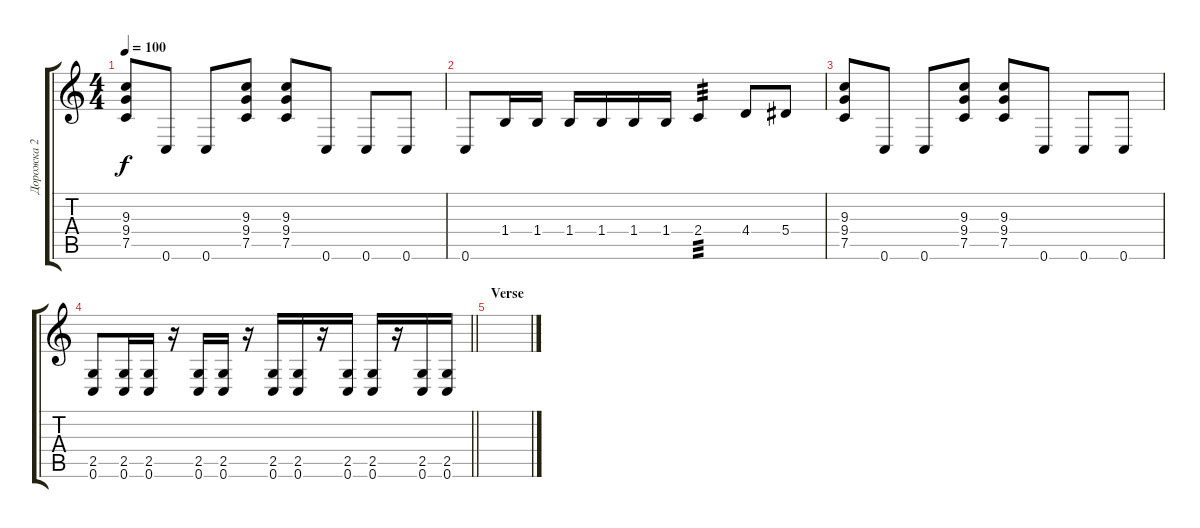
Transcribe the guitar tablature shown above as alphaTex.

\track ("Дорожка 2" "Дорожка 2") {instrument distortionguitar}
\staff {score tabs}
\tuning (C4 G3 Eb3 Bb2 F2 C2) {hide}
\ts (4 4)
\tempo 100
\clef g2
\ks c
(9.3 9.4 7.5).8{dy f} 0.6.8 0.6.8 (9.3 9.4 7.5).8 (9.3 9.4 7.5).8 0.6.8 0.6.8 0.6.8 |
0.6.8 1.4.16 1.4.16 1.4.16 1.4.16 1.4.16 1.4.16 2.4.4{tp 3} 4.4.8 5.4.8 |
(9.3 9.4 7.5).8 0.6.8 0.6.8 (9.3 9.4 7.5).8 (9.3 9.4 7.5).8 0.6.8 0.6.8 0.6.8 |
\barLineRight lightlight
(2.5 0.6).8 (2.5 0.6).16 (2.5 0.6).16 r.16 (2.5 0.6).16 (2.5 0.6).16 r.16 (2.5 0.6).16 (2.5 0.6).16 r.16 (2.5 0.6).16 (2.5 0.6).16 r.16 (2.5 0.6).16 (2.5 0.6).16 |
\section ("" "Verse")
